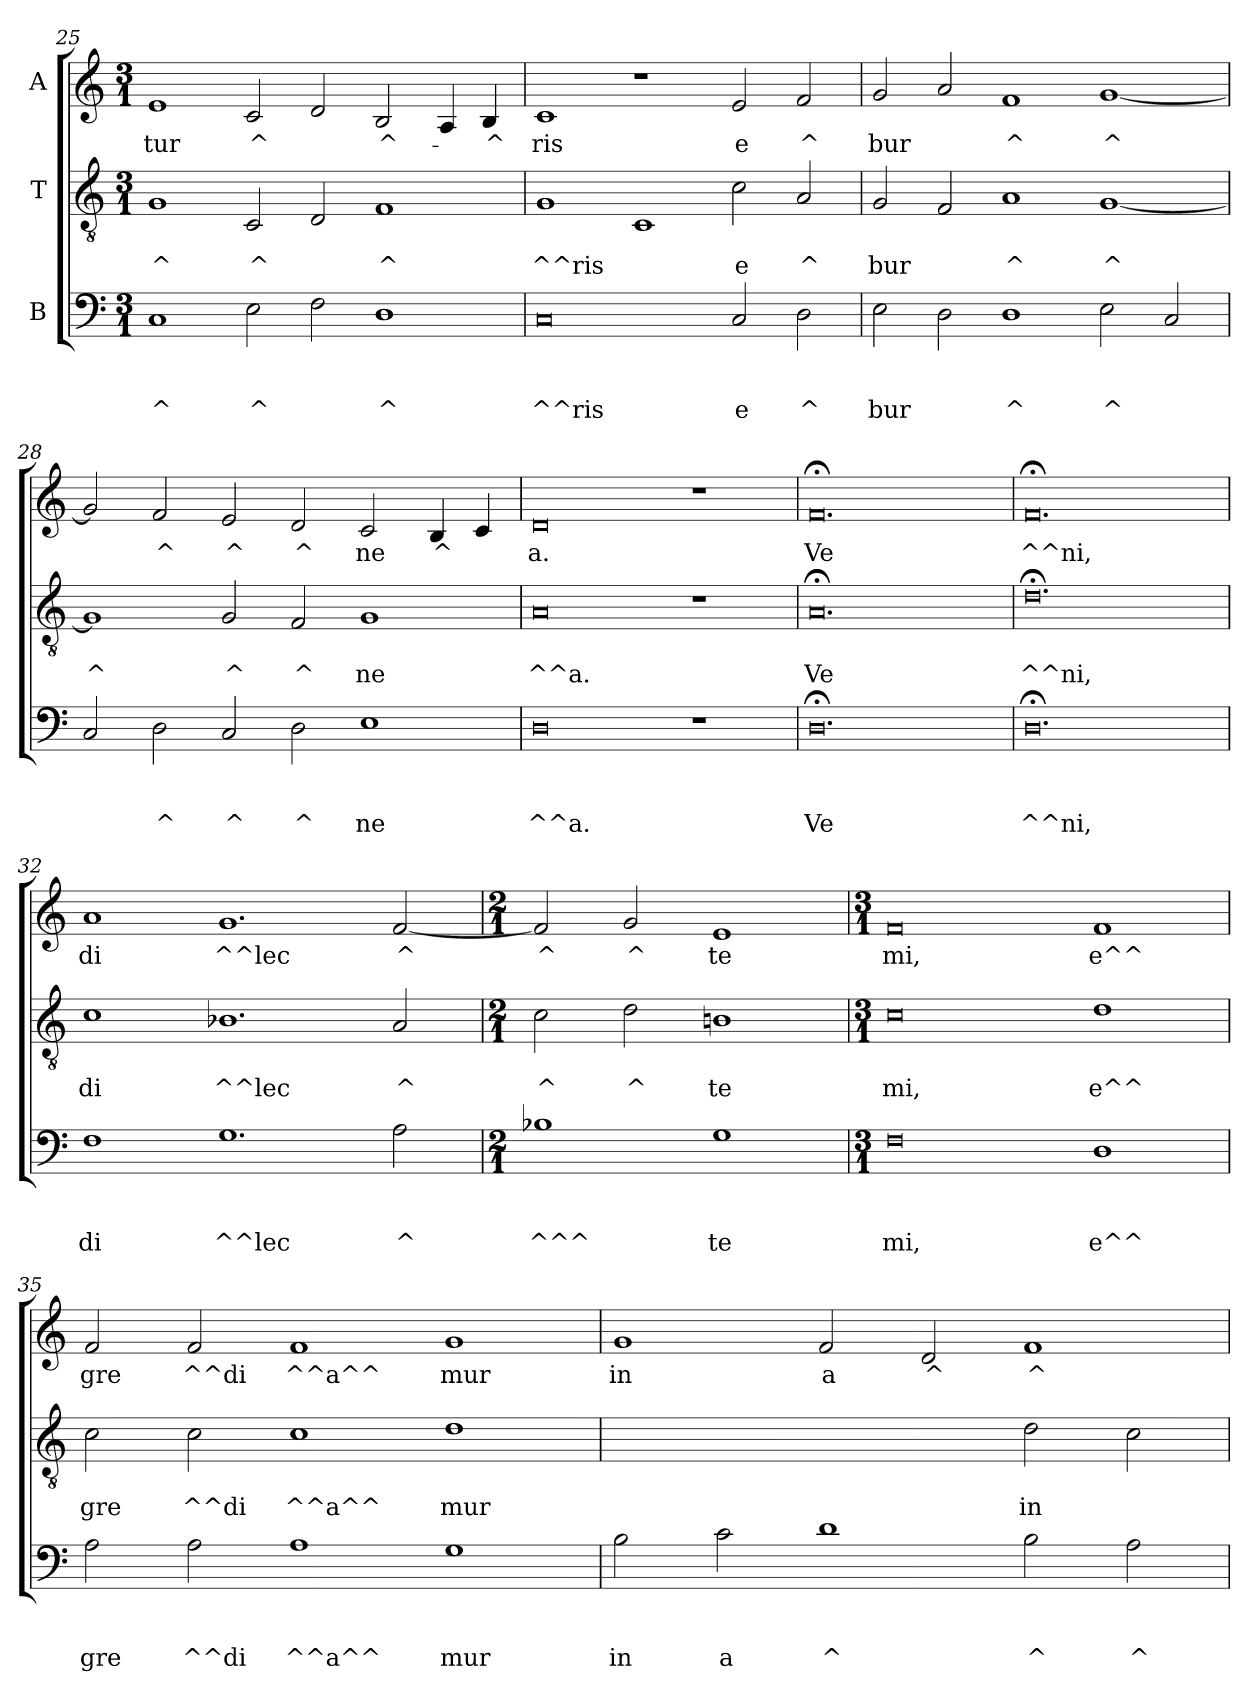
**kern	**text	**text	**text	**kern	**text	**text	**kern	**text
*part3	*part3	*part3	*part3	*part2	*part2	*part2	*part1	*part1
*staff3	*staff3	*staff3	*staff3	*staff2	*staff2	*staff2	*staff1	*staff1
*I"B	*	*	*	*I"T	*	*	*I"A	*
*clefF4	*	*	*	*clefGv2	*	*	*clefG2	*
*k[]	*	*	*	*k[]	*	*	*k[]	*
*C:	*	*	*	*C:	*	*	*C:	*
*M3/1	*	*	*	*M3/1	*	*	*M3/1	*
=25	=25	=25	=25	=25	=25	=25	=25	=25
!	!	!	!LO:LY:b	!	!	!LO:LY:b	!	!LO:LY:b
1C	.	.	^	1G	.	^	1e	tur
!	!	!	!LO:LY:b	!	!	!LO:LY:b	!	!LO:LY:b
2E\	.	.	^	2C/	.	^	2c/	^
2F\	.	.	.	2D/	.	.	2d/	.
!	!	!	!LO:LY:b	!	!	!LO:LY:b	!	!LO:LY:b
1D	.	.	^	1F	.	^	2B/	^-
.	.	.	.	.	.	.	4A/	.
!	!	!	!	!	!	!	!	!LO:LY:b
.	.	.	.	.	.	.	4B/	-^
=26	=26	=26	=26	=26	=26	=26	=26	=26
!	!	!	!LO:LY:b	!	!	!LO:LY:b	!	!LO:LY:b
0C	.	.	^^ris	1G	.	^^ris	1c	ris
.	.	.	.	1C	.	.	1r	.
!	!	!	!LO:LY:b	!	!	!LO:LY:b	!	!LO:LY:b
2C/	.	.	e	2c\	.	e	2e/	e
!	!	!	!LO:LY:b	!	!	!LO:LY:b	!	!LO:LY:b
2D\	.	.	^	2A/	.	^	2f/	^
=27	=27	=27	=27	=27	=27	=27	=27	=27
!	!	!	!LO:LY:b	!	!	!LO:LY:b	!	!LO:LY:b
2E\	.	.	bur	2G/	.	bur	2g/	bur
2D\	.	.	.	2F/	.	.	2a/	.
!	!	!	!LO:LY:b	!	!	!LO:LY:b	!	!LO:LY:b
1D	.	.	^	1A	.	^	1f	^
!	!	!	!LO:LY:b	!	!	!LO:LY:b	!	!LO:LY:b
2E\	.	.	^	[>1G	.	^	[>1g	^
2C/	.	.	.	.	.	.	.	.
!!LO:PB:g=z
=28	=28	=28	=28	=28	=28	=28	=28	=28
!	!	!	!	!	!	!LO:LY:b	!	!
2C/	.	.	.	1G]	.	^	2g/]	.
!	!	!	!LO:LY:b	!	!	!	!	!LO:LY:b
2D\	.	.	^	.	.	.	2f/	^
!	!	!	!LO:LY:b	!	!	!LO:LY:b	!	!LO:LY:b
2C/	.	.	^	2G/	.	^	2e/	^
!	!	!	!LO:LY:b	!	!	!LO:LY:b	!	!LO:LY:b
2D\	.	.	^	2F/	.	^	2d/	^
!	!	!	!LO:LY:b	!	!	!LO:LY:b	!	!LO:LY:b
1E	.	.	ne	1G	.	ne	2c/	ne
!	!	!	!	!	!	!	!	!LO:LY:b
.	.	.	.	.	.	.	4B/	^
.	.	.	.	.	.	.	4c/	.
=29	=29	=29	=29	=29	=29	=29	=29	=29
!	!	!	!LO:LY:b	!	!	!LO:LY:b	!	!LO:LY:b
0D	.	.	^^a.	0A	.	^^a.	0d	a.
1r	.	.	.	1r	.	.	1r	.
=30	=30	=30	=30	=30	=30	=30	=30	=30
!	!	!	!LO:LY:b	!	!	!LO:LY:b	!	!LO:LY:b
0.D;	.	.	Ve	0.A;	.	Ve	0.f;	Ve
=31	=31	=31	=31	=31	=31	=31	=31	=31
!	!	!	!LO:LY:b	!	!	!LO:LY:b	!	!LO:LY:b
0.D;	.	.	^^ni,	0.d;	.	^^ni,	0.f;	^^ni,
!!LO:LB:g=z
=32	=32	=32	=32	=32	=32	=32	=32	=32
!	!	!	!LO:LY:b	!	!	!LO:LY:b	!	!LO:LY:b
1F	.	.	di	1c	.	di	1a	di
!	!	!	!LO:LY:b	!	!	!LO:LY:b	!	!LO:LY:b
1.G	.	.	^^lec	1.B-X	.	^^lec	1.g	^^lec
!	!	!	!LO:LY:b	!	!	!LO:LY:b	!	!LO:LY:b
2A\	.	.	^	2A/	.	^	[<2f/	^
=33	=33	=33	=33	=33	=33	=33	=33	=33
*M2/1	*	*	*	*M2/1	*	*	*M2/1	*
!	!	!	!LO:LY:b	!	!	!LO:LY:b	!	!LO:LY:b
1B-X	.	.	^^^	2c\	.	^	2f/]	^
!	!	!	!	!	!	!LO:LY:b	!	!LO:LY:b
.	.	.	.	2d\	.	^	2g/	^
!	!	!	!LO:LY:b	!	!	!LO:LY:b	!	!LO:LY:b
1G	.	.	te	1Bn	.	te	1e	te
=34	=34	=34	=34	=34	=34	=34	=34	=34
*M3/1	*	*	*	*M3/1	*	*	*M3/1	*
!	!	!	!LO:LY:b	!	!	!LO:LY:b	!	!LO:LY:b
0F	.	.	mi,	0c	.	mi,	0f	mi,
!	!	!	!LO:LY:b	!	!	!LO:LY:b	!	!LO:LY:b
1D	.	.	e^^	1d	.	e^^	1f	e^^
=35	=35	=35	=35	=35	=35	=35	=35	=35
!	!	!	!LO:LY:b	!	!	!LO:LY:b	!	!LO:LY:b
2A\	.	.	gre	2c\	.	gre	2f/	gre
!	!	!	!LO:LY:b	!	!	!LO:LY:b	!	!LO:LY:b
2A\	.	.	^^di	2c\	.	^^di	2f/	^^di
!	!	!	!LO:LY:b	!	!	!LO:LY:b	!	!LO:LY:b
1A	.	.	^^a^^	1c	.	^^a^^	1f	^^a^^
!	!	!	!LO:LY:b	!	!	!LO:LY:b	!	!LO:LY:b
1G	.	.	mur	1d	.	mur	1g	mur
!!LO:LB:g=z
=36	=36	=36	=36	=36	=36	=36	=36	=36
!	!	!	!LO:LY:b	!	!	!	!	!LO:LY:b
2B\	.	.	in	0ryy	.	.	1g	in
!	!	!	!LO:LY:b	!	!	!	!	!
2c\	.	.	a	.	.	.	.	.
!	!	!	!LO:LY:b	!	!	!	!	!LO:LY:b
1d	.	.	^	.	.	.	2f/	a
!	!	!	!	!	!	!	!	!LO:LY:b
.	.	.	.	.	.	.	2d/	^
!	!	!	!LO:LY:b	!	!	!LO:LY:b	!	!LO:LY:b
2B\	.	.	^	2d\	.	in	1f	^
!	!	!	!LO:LY:b	!	!	!	!	!
2A\	.	.	^	2c\	.	.	.	.
=	=	=	=	=	=	=	=	=
*-	*-	*-	*-	*-	*-	*-	*-	*-
